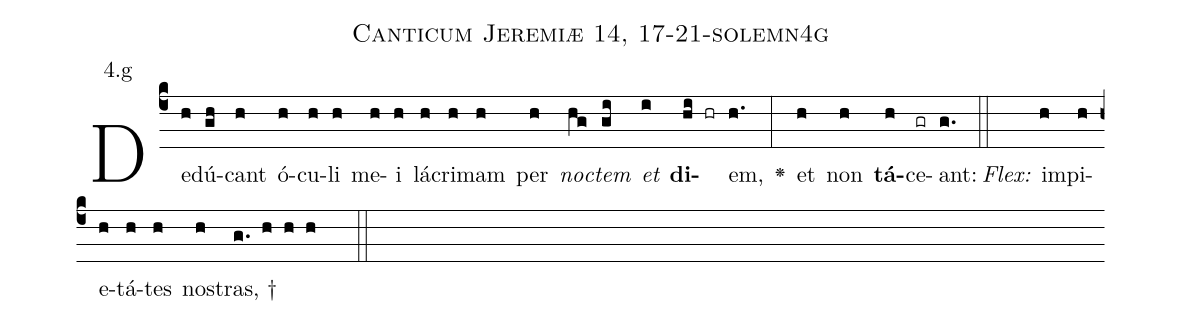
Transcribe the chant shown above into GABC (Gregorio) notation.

name: Canticum Jeremiæ 14, 17-21-solemn4g;
annotation: 4.g;
%%
(c4)De(h)dú(gh)cant(h) ó(h)cu(h)li(h) me(h)i(h) lá(h)cri(h)mam(h) per(h) <i>no</i>(hg)<i>ctem</i>(gi) <i>et</i>(i) <b>di</b>(hi hr)em,(h.) <v>\greheightstar</v>(:) et(h) non(h) <b>tá</b>(h)ce(gr)ant:(g.) (::)
<i>Flex:</i>()  im(h)pi(h)e(h)tá(h)tes(h) no(h)stras, †(g. h h h  ::)

%E(h) u(h) o(h) u(h) a(h) e.(g.) (::)
